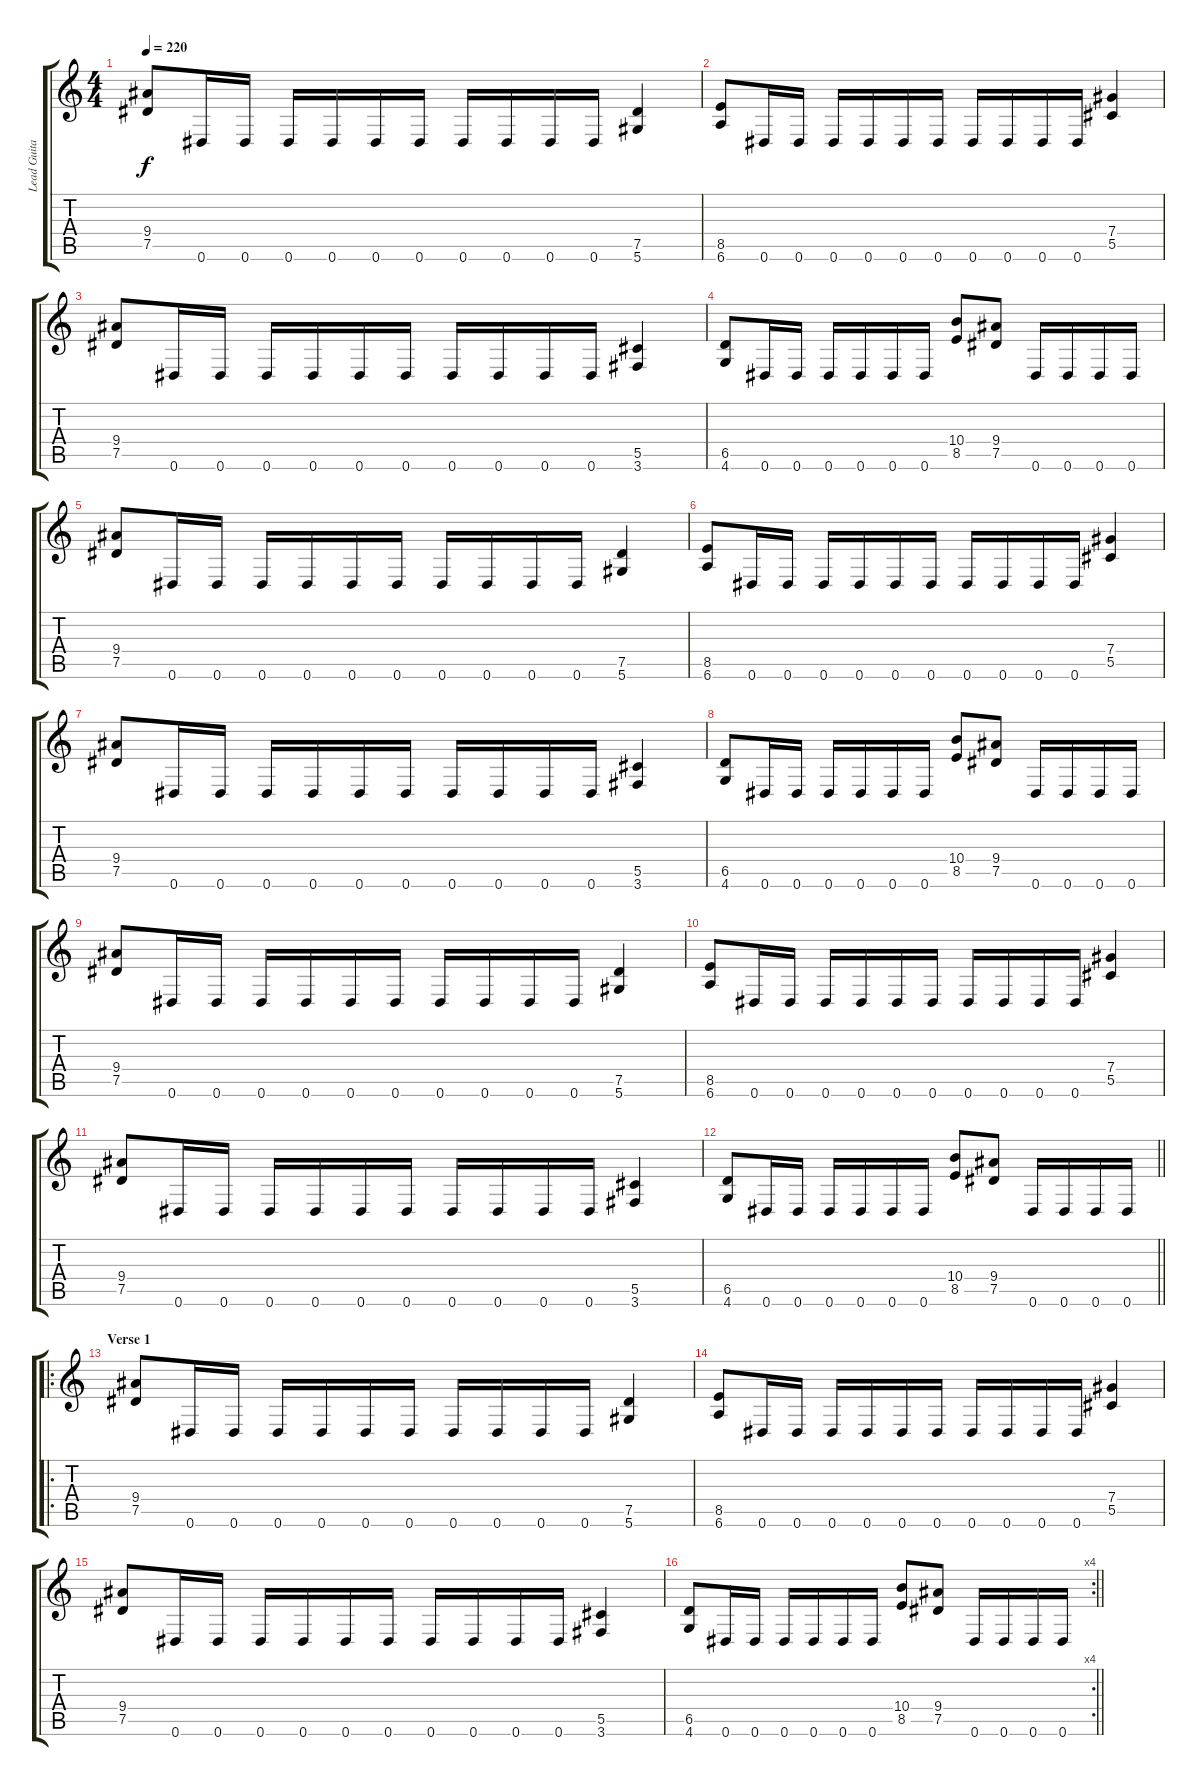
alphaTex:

\track ("Lead Guitar" "Lead Guita") {instrument distortionguitar}
\staff {score tabs}
\tuning (Eb4 Bb3 Gb3 Db3 Ab2 Eb2) {hide}
\ts (4 4)
\tempo 220
\clef g2
\ks c
(9.4 7.5).8{dy f} 0.6.16 0.6.16 0.6.16 0.6.16 0.6.16 0.6.16 0.6.16 0.6.16 0.6.16 0.6.16 (7.5 5.6).4 |
(8.5 6.6).8 0.6.16 0.6.16 0.6.16 0.6.16 0.6.16 0.6.16 0.6.16 0.6.16 0.6.16 0.6.16 (7.4 5.5).4 |
(9.4 7.5).8 0.6.16 0.6.16 0.6.16 0.6.16 0.6.16 0.6.16 0.6.16 0.6.16 0.6.16 0.6.16 (5.5 3.6).4 |
(6.5 4.6).8 0.6.16 0.6.16 0.6.16 0.6.16 0.6.16 0.6.16 (10.4 8.5).8 (9.4 7.5).8 0.6.16 0.6.16 0.6.16 0.6.16 |
(9.4 7.5).8 0.6.16 0.6.16 0.6.16 0.6.16 0.6.16 0.6.16 0.6.16 0.6.16 0.6.16 0.6.16 (7.5 5.6).4 |
(8.5 6.6).8 0.6.16 0.6.16 0.6.16 0.6.16 0.6.16 0.6.16 0.6.16 0.6.16 0.6.16 0.6.16 (7.4 5.5).4 |
(9.4 7.5).8 0.6.16 0.6.16 0.6.16 0.6.16 0.6.16 0.6.16 0.6.16 0.6.16 0.6.16 0.6.16 (5.5 3.6).4 |
(6.5 4.6).8 0.6.16 0.6.16 0.6.16 0.6.16 0.6.16 0.6.16 (10.4 8.5).8 (9.4 7.5).8 0.6.16 0.6.16 0.6.16 0.6.16 |
(9.4 7.5).8 0.6.16 0.6.16 0.6.16 0.6.16 0.6.16 0.6.16 0.6.16 0.6.16 0.6.16 0.6.16 (7.5 5.6).4 |
(8.5 6.6).8 0.6.16 0.6.16 0.6.16 0.6.16 0.6.16 0.6.16 0.6.16 0.6.16 0.6.16 0.6.16 (7.4 5.5).4 |
(9.4 7.5).8 0.6.16 0.6.16 0.6.16 0.6.16 0.6.16 0.6.16 0.6.16 0.6.16 0.6.16 0.6.16 (5.5 3.6).4 |
\barLineRight lightlight
(6.5 4.6).8 0.6.16 0.6.16 0.6.16 0.6.16 0.6.16 0.6.16 (10.4 8.5).8 (9.4 7.5).8 0.6.16 0.6.16 0.6.16 0.6.16 |
\ro
\section ("" "Verse 1")
(9.4 7.5).8 0.6.16 0.6.16 0.6.16 0.6.16 0.6.16 0.6.16 0.6.16 0.6.16 0.6.16 0.6.16 (7.5 5.6).4 |
(8.5 6.6).8 0.6.16 0.6.16 0.6.16 0.6.16 0.6.16 0.6.16 0.6.16 0.6.16 0.6.16 0.6.16 (7.4 5.5).4 |
(9.4 7.5).8 0.6.16 0.6.16 0.6.16 0.6.16 0.6.16 0.6.16 0.6.16 0.6.16 0.6.16 0.6.16 (5.5 3.6).4 |
\rc 4
\barLineRight lightlight
(6.5 4.6).8 0.6.16 0.6.16 0.6.16 0.6.16 0.6.16 0.6.16 (10.4 8.5).8 (9.4 7.5).8 0.6.16 0.6.16 0.6.16 0.6.16
